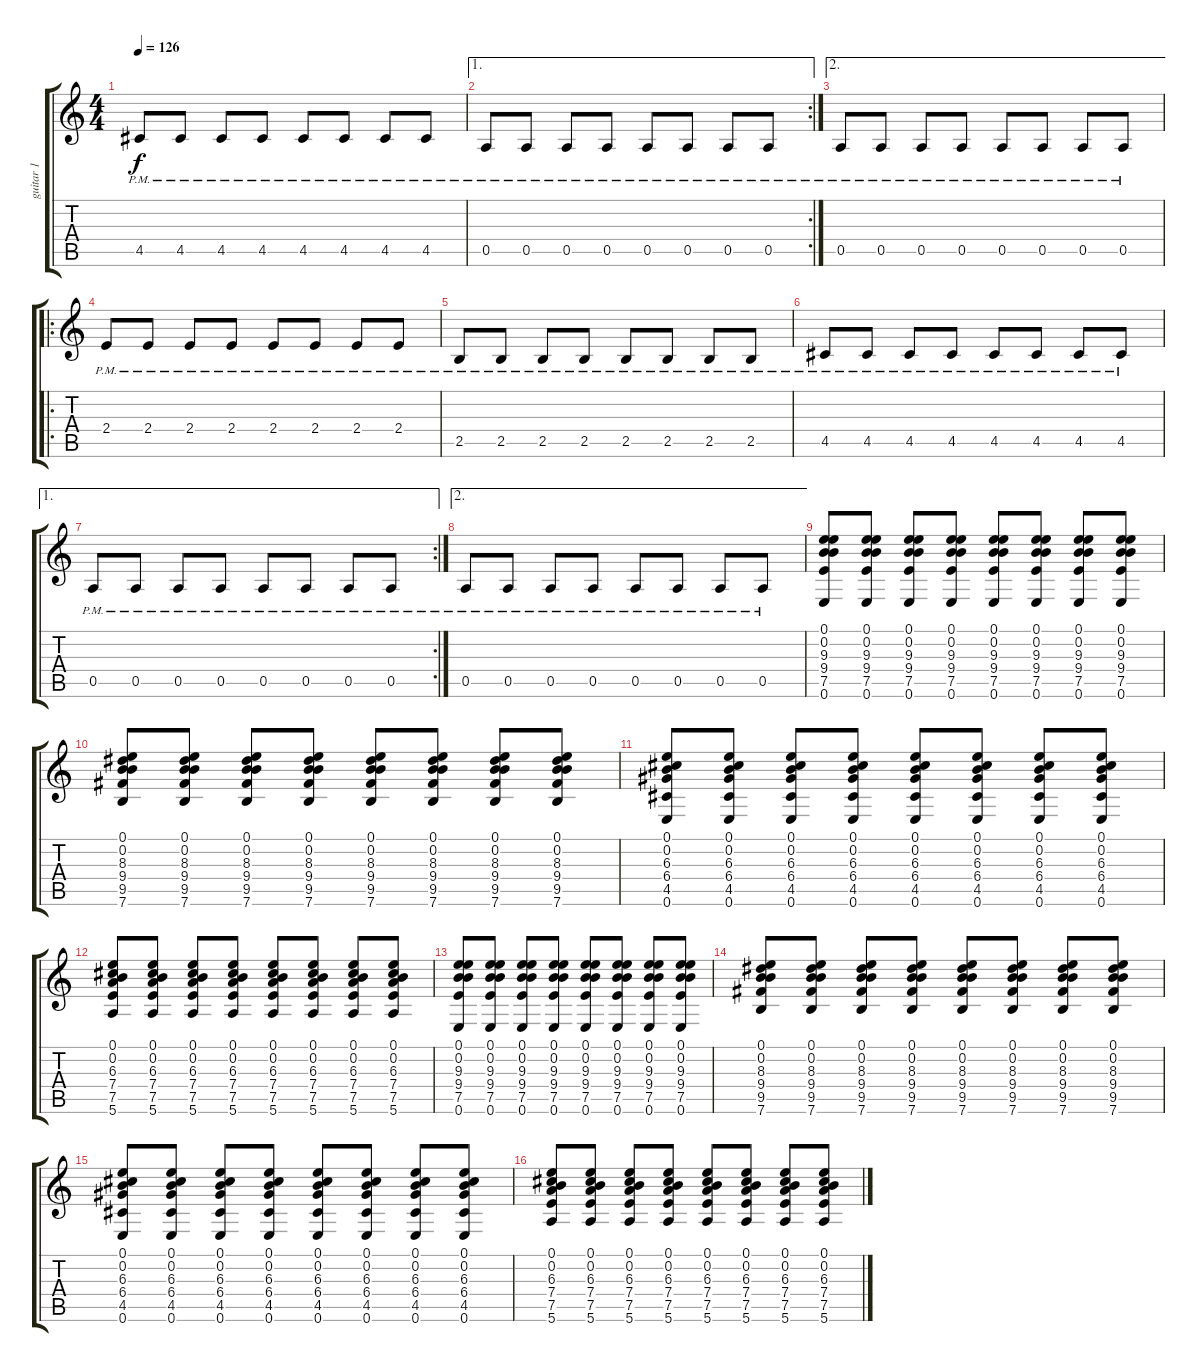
\track ("guitar 1" "guitar 1") {instrument overdrivenguitar}
\staff {score tabs}
\tuning (E4 B3 G3 D3 A2 E2) {hide}
\ts (4 4)
\tempo 126
\clef g2
\ks c
4.5{pm}.8{dy f} 4.5{pm}.8 4.5{pm}.8 4.5{pm}.8 4.5{pm}.8 4.5{pm}.8 4.5{pm}.8 4.5{pm}.8 |
\ae 1
\rc 2
0.5{pm}.8 0.5{pm}.8 0.5{pm}.8 0.5{pm}.8 0.5{pm}.8 0.5{pm}.8 0.5{pm}.8 0.5{pm}.8 |
\ae 2
0.5{pm}.8 0.5{pm}.8 0.5{pm}.8 0.5{pm}.8 0.5{pm}.8 0.5{pm}.8 0.5{pm}.8 0.5{pm}.8 |
\ro
2.4{pm}.8{volume 8 instrument overdrivenguitar} 2.4{pm}.8 2.4{pm}.8 2.4{pm}.8 2.4{pm}.8 2.4{pm}.8 2.4{pm}.8 2.4{pm}.8 |
2.5{pm}.8 2.5{pm}.8 2.5{pm}.8 2.5{pm}.8 2.5{pm}.8 2.5{pm}.8 2.5{pm}.8 2.5{pm}.8 |
4.5{pm}.8 4.5{pm}.8 4.5{pm}.8 4.5{pm}.8 4.5{pm}.8 4.5{pm}.8 4.5{pm}.8 4.5{pm}.8 |
\ae 1
\rc 2
0.5{pm}.8 0.5{pm}.8 0.5{pm}.8 0.5{pm}.8 0.5{pm}.8 0.5{pm}.8 0.5{pm}.8 0.5{pm}.8 |
\ae 2
0.5{pm}.8 0.5{pm}.8 0.5{pm}.8 0.5{pm}.8 0.5{pm}.8 0.5{pm}.8 0.5{pm}.8 0.5{pm}.8 |
(0.1 0.2 9.3 9.4 7.5 0.6).8{volume 13} (0.1 0.2 9.3 9.4 7.5 0.6).8 (0.1 0.2 9.3 9.4 7.5 0.6).8 (0.1 0.2 9.3 9.4 7.5 0.6).8 (0.1 0.2 9.3 9.4 7.5 0.6).8 (0.1 0.2 9.3 9.4 7.5 0.6).8 (0.1 0.2 9.3 9.4 7.5 0.6).8 (0.1 0.2 9.3 9.4 7.5 0.6).8 |
(0.1 0.2 8.3 9.4 9.5 7.6).8 (0.1 0.2 8.3 9.4 9.5 7.6).8 (0.1 0.2 8.3 9.4 9.5 7.6).8 (0.1 0.2 8.3 9.4 9.5 7.6).8 (0.1 0.2 8.3 9.4 9.5 7.6).8 (0.1 0.2 8.3 9.4 9.5 7.6).8 (0.1 0.2 8.3 9.4 9.5 7.6).8 (0.1 0.2 8.3 9.4 9.5 7.6).8 |
(0.1 0.2 6.3 6.4 4.5 0.6).8 (0.1 0.2 6.3 6.4 4.5 0.6).8 (0.1 0.2 6.3 6.4 4.5 0.6).8 (0.1 0.2 6.3 6.4 4.5 0.6).8 (0.1 0.2 6.3 6.4 4.5 0.6).8 (0.1 0.2 6.3 6.4 4.5 0.6).8 (0.1 0.2 6.3 6.4 4.5 0.6).8 (0.1 0.2 6.3 6.4 4.5 0.6).8 |
(0.1 0.2 6.3 7.4 7.5 5.6).8 (0.1 0.2 6.3 7.4 7.5 5.6).8 (0.1 0.2 6.3 7.4 7.5 5.6).8 (0.1 0.2 6.3 7.4 7.5 5.6).8 (0.1 0.2 6.3 7.4 7.5 5.6).8 (0.1 0.2 6.3 7.4 7.5 5.6).8 (0.1 0.2 6.3 7.4 7.5 5.6).8 (0.1 0.2 6.3 7.4 7.5 5.6).8 |
(0.1 0.2 9.3 9.4 7.5 0.6).8{volume 13} (0.1 0.2 9.3 9.4 7.5 0.6).8 (0.1 0.2 9.3 9.4 7.5 0.6).8 (0.1 0.2 9.3 9.4 7.5 0.6).8 (0.1 0.2 9.3 9.4 7.5 0.6).8 (0.1 0.2 9.3 9.4 7.5 0.6).8 (0.1 0.2 9.3 9.4 7.5 0.6).8 (0.1 0.2 9.3 9.4 7.5 0.6).8 |
(0.1 0.2 8.3 9.4 9.5 7.6).8 (0.1 0.2 8.3 9.4 9.5 7.6).8 (0.1 0.2 8.3 9.4 9.5 7.6).8 (0.1 0.2 8.3 9.4 9.5 7.6).8 (0.1 0.2 8.3 9.4 9.5 7.6).8 (0.1 0.2 8.3 9.4 9.5 7.6).8 (0.1 0.2 8.3 9.4 9.5 7.6).8 (0.1 0.2 8.3 9.4 9.5 7.6).8 |
(0.1 0.2 6.3 6.4 4.5 0.6).8 (0.1 0.2 6.3 6.4 4.5 0.6).8 (0.1 0.2 6.3 6.4 4.5 0.6).8 (0.1 0.2 6.3 6.4 4.5 0.6).8 (0.1 0.2 6.3 6.4 4.5 0.6).8 (0.1 0.2 6.3 6.4 4.5 0.6).8 (0.1 0.2 6.3 6.4 4.5 0.6).8 (0.1 0.2 6.3 6.4 4.5 0.6).8 |
(0.1 0.2 6.3 7.4 7.5 5.6).8 (0.1 0.2 6.3 7.4 7.5 5.6).8 (0.1 0.2 6.3 7.4 7.5 5.6).8 (0.1 0.2 6.3 7.4 7.5 5.6).8 (0.1 0.2 6.3 7.4 7.5 5.6).8 (0.1 0.2 6.3 7.4 7.5 5.6).8 (0.1 0.2 6.3 7.4 7.5 5.6).8 (0.1 0.2 6.3 7.4 7.5 5.6).8
